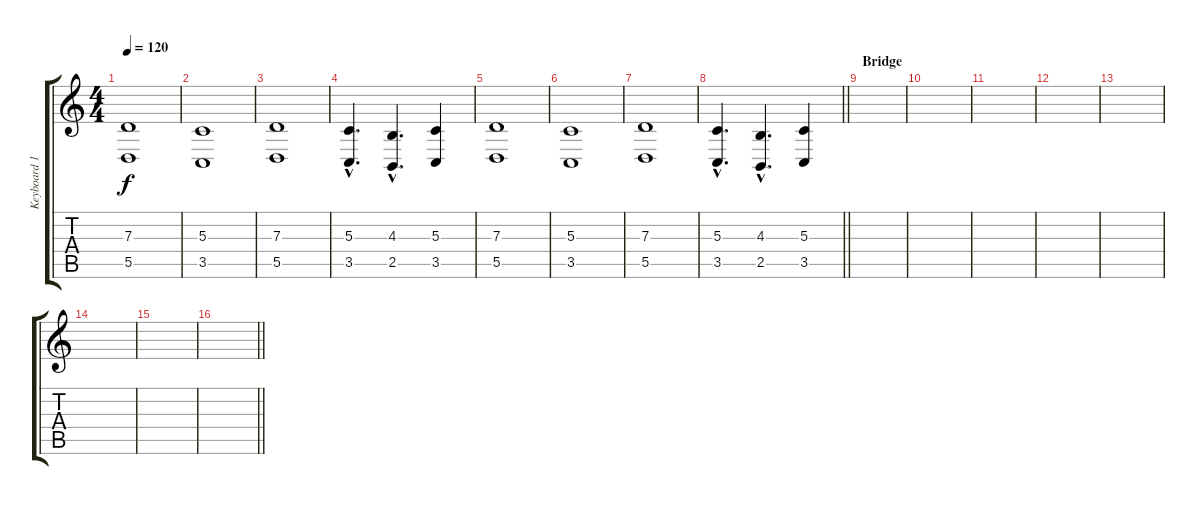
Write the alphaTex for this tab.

\track ("Keyboard 1" "Keyboard 1") {instrument synthstrings1}
\staff {score tabs}
\tuning (E4 B3 G3 D3 A2 D2) {hide}
\ts (4 4)
\tempo 120
\clef g2
\ks c
(7.3 5.5).1{dy f} |
(5.3 3.5).1 |
(7.3 5.5).1 |
(5.3{hac} 3.5{hac}).4{d} (4.3{hac} 2.5{hac}).4{d} (5.3 3.5).4 |
(7.3 5.5).1 |
(5.3 3.5).1 |
(7.3 5.5).1 |
\barLineRight lightlight
(5.3{hac} 3.5{hac}).4{d} (4.3{hac} 2.5{hac}).4{d} (5.3 3.5).4 |
\section ("" "Bridge")
|
|
|
|
|
|
|
\barLineRight lightlight
